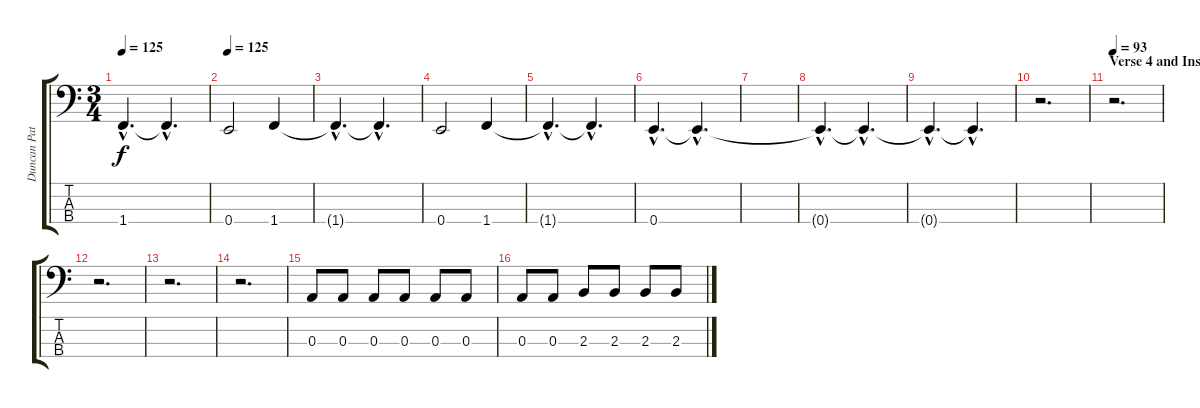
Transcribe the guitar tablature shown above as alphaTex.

\track ("Duncan Patterson (Bass Guitar)" "Duncan Pat") {instrument electricbassfinger}
\staff {score tabs}
\tuning (G2 D2 A1 E1) {hide}
\ts (3 4)
\tempo 125
\clef f4
\ks c
1.4{hac t}.4{d dy f} 1.4{hac t}.4{d} |
\tempo 125
0.4.2 1.4.4 |
1.4{hac t}.4{d} 1.4{hac t}.4{d} |
0.4.2 1.4.4 |
1.4{hac t}.4{d} 1.4{hac t}.4{d} |
0.4{hac}.4{d} 0.4{hac t}.4{d} |
|
0.4{hac t}.4{d} 0.4{hac t}.4{d} |
0.4{hac t}.4{d} 0.4{hac t}.4{d} |
r.2{d} |
\section ("" "Verse 4 and Instrumental Variation Tempo = 93")
\tempo 93
r.2{d} |
r.2{d} |
r.2{d} |
r.2{d} |
0.3.8{volume 4} 0.3.8 0.3.8 0.3.8 0.3.8 0.3.8 |
0.3.8 0.3.8 2.3.8 2.3.8 2.3.8 2.3.8
